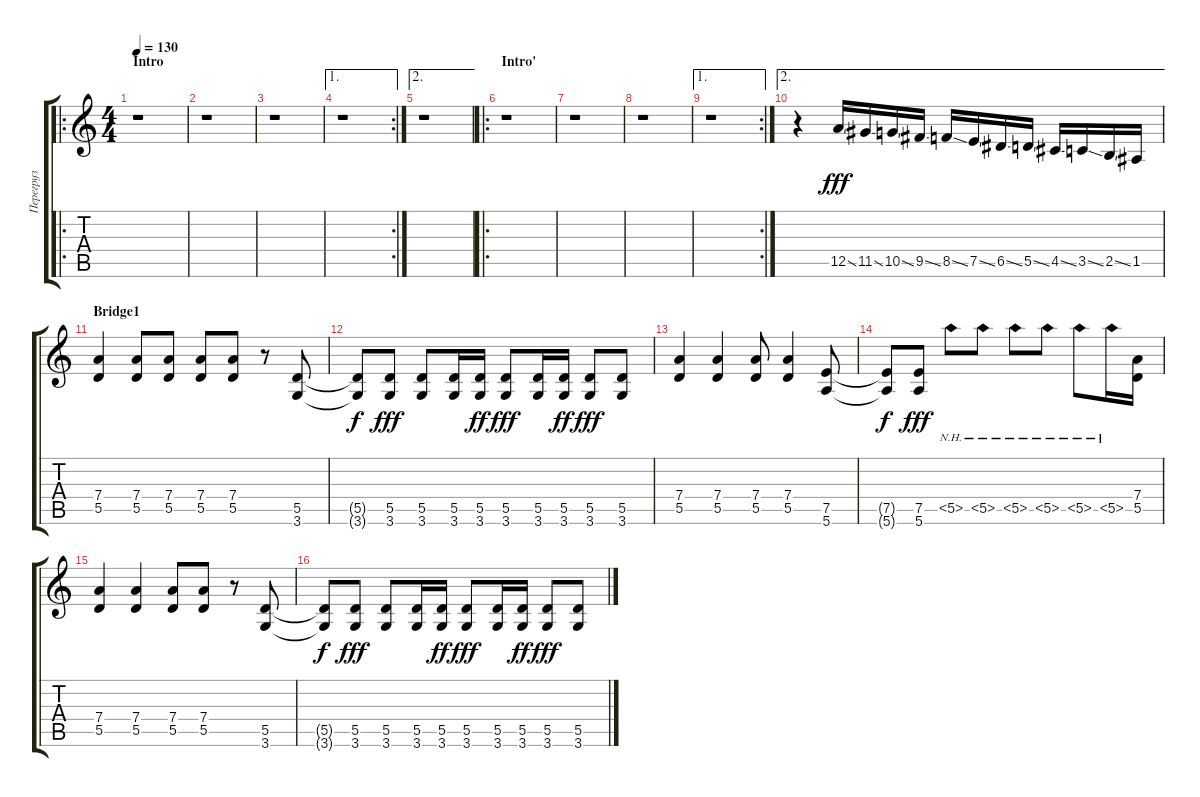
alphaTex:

\track ("Перегруз" "Перегруз") {instrument overdrivenguitar}
\staff {score tabs}
\tuning (E4 B3 G3 D3 A2 E2) {hide}
\ro
\ts (4 4)
\section ("" "Intro")
\tempo 130
\clef g2
\ks c
r.1{dy fff instrument overdrivenguitar} |
r.1 |
r.1 |
\ae 1
\rc 2
r.1 |
\ae 2
r.1 |
\ro
\section ("" "Intro'")
r.1 |
r.1 |
r.1 |
\ae 1
\rc 2
r.1 |
\ae 2
r.4 12.5{ss}.16 11.5{ss}.16 10.5{ss}.16 9.5{ss}.16 8.5{ss}.16 7.5{ss}.16 6.5{ss}.16 5.5{ss}.16 4.5{ss}.16 3.5{ss}.16 2.5{ss}.16 1.5.16 |
\section ("" "Bridge1")
(7.4 5.5).4 (7.4 5.5).8 (7.4 5.5).8 (7.4 5.5).8 (7.4 5.5).8 r.8 (5.5 3.6).8 |
(5.5{t} 3.6{t}).8{dy f} (5.5 3.6).8{dy fff} (5.5 3.6).8 (5.5 3.6).16 (5.5 3.6).16{dy ff} (5.5 3.6).8{dy fff} (5.5 3.6).16 (5.5 3.6).16{dy ff} (5.5 3.6).8{dy fff} (5.5 3.6).8 |
(7.4 5.5).4 (7.4 5.5).4 (7.4 5.5).8 (7.4 5.5).4 (7.5 5.6).8 |
(7.5{t} 5.6{t}).8{dy f} (7.5 5.6).8{dy fff} 5.5{nh}.8 5.5{nh}.8 5.5{nh}.8 5.5{nh}.8 5.5{nh}.8 5.5{nh}.16 (7.4 5.5).16 |
(7.4 5.5).4 (7.4 5.5).4 (7.4 5.5).8 (7.4 5.5).8 r.8 (5.5 3.6).8 |
(5.5{t} 3.6{t}).8{dy f} (5.5 3.6).8{dy fff} (5.5 3.6).8 (5.5 3.6).16 (5.5 3.6).16{dy ff} (5.5 3.6).8{dy fff} (5.5 3.6).16 (5.5 3.6).16{dy ff} (5.5 3.6).8{dy fff} (5.5 3.6).8
